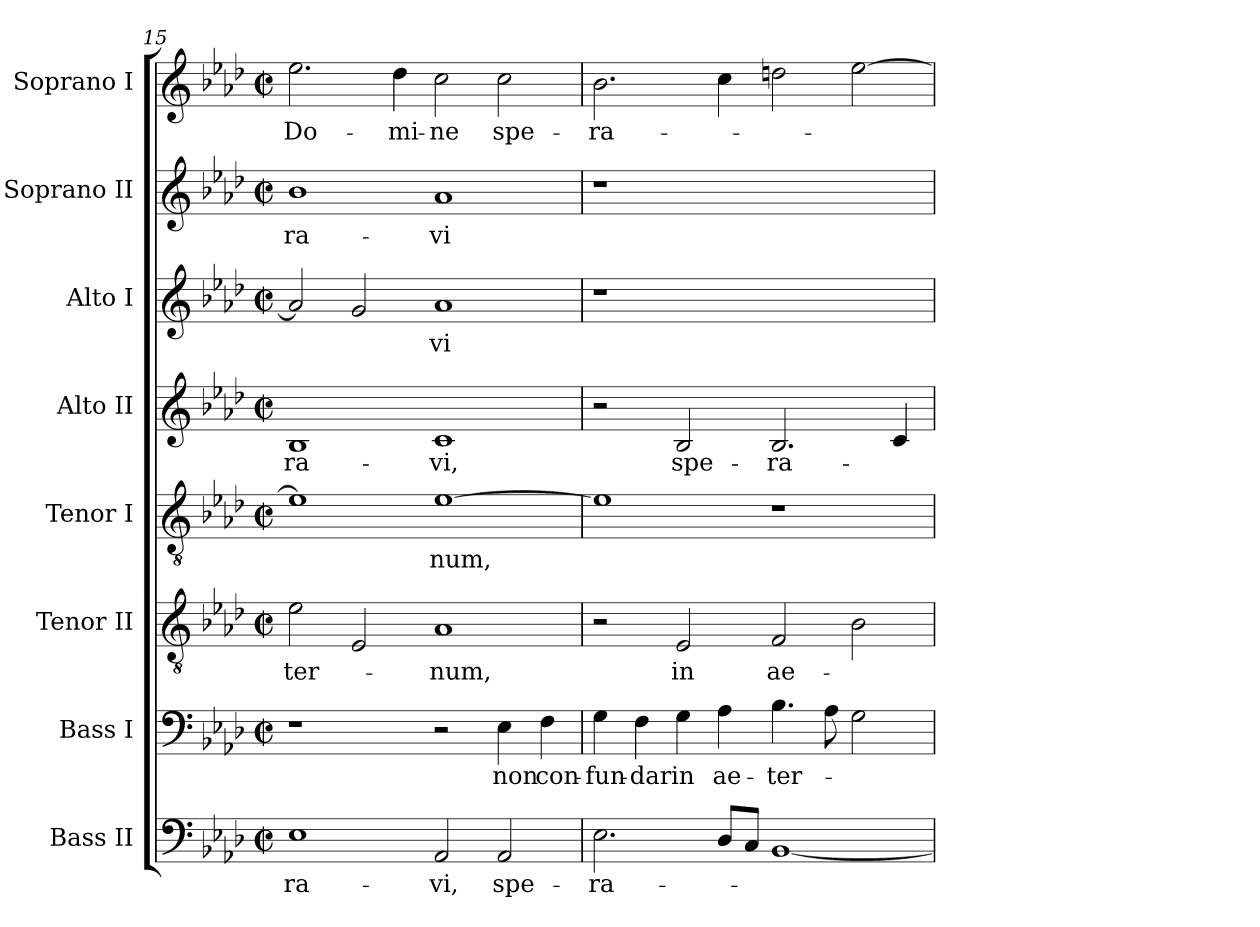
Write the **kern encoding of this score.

**kern	**text	**kern	**text	**kern	**text	**kern	**text	**kern	**text	**kern	**text	**kern	**text	**kern	**text
*part8	*part8	*part7	*part7	*part6	*part6	*part5	*part5	*part4	*part4	*part3	*part3	*part2	*part2	*part1	*part1
*staff8	*staff8	*staff7	*staff7	*staff6	*staff6	*staff5	*staff5	*staff4	*staff4	*staff3	*staff3	*staff2	*staff2	*staff1	*staff1
*I"Bass II	*	*I"Bass I	*	*I"Tenor II	*	*I"Tenor I	*	*I"Alto II	*	*I"Alto I	*	*I"Soprano II	*	*I"Soprano I	*
*I'B.	*	*	*	*	*	*I'T.	*	*	*	*I'A.	*	*	*	*	*
*clefF4	*	*clefF4	*	*clefGv2	*	*clefGv2	*	*clefG2	*	*clefG2	*	*clefG2	*	*clefG2	*
*	*	*	*	*ITrd7c12	*	*ITrd7c12	*	*ITrd7c12	*	*ITrd7c12	*	*	*	*	*
*k[b-e-a-d-]	*	*k[b-e-a-d-]	*	*k[b-e-a-d-]	*	*k[b-e-a-d-]	*	*k[b-e-a-d-]	*	*k[b-e-a-d-]	*	*k[b-e-a-d-]	*	*k[b-e-a-d-]	*
*A-:	*	*A-:	*	*A-:	*	*A-:	*	*A-:	*	*A-:	*	*A-:	*	*A-:	*
*M2/2	*	*M2/2	*	*M2/2	*	*M2/2	*	*M2/2	*	*M2/2	*	*M2/2	*	*M2/2	*
*met(c|)	*	*met(c|)	*	*met(c|)	*	*met(c|)	*	*met(c|)	*	*met(c|)	*	*met(c|)	*	*met(c|)	*
=15	=15	=15	=15	=15	=15	=15	=15	=15	=15	=15	=15	=15	=15	=15	=15
!	!LO:LY:b:color=#000000	!	!	!	!	!	!	!	!	!	!	!	!	!	!
!	!	!	!	!	!LO:LY:b:color=#000000	!	!	!	!	!	!	!	!	!	!
!	!	!	!	!	!	!	!	!	!LO:LY:b:color=#000000	!	!	!	!	!	!
!	!	!	!	!	!	!	!	!	!	!	!	!	!LO:LY:b:color=#000000	!	!
!	!	!	!	!	!	!	!	!	!	!	!	!	!	!	!LO:LY:b:color=#000000
1E-i	-ra-	1r	.	2E-i\	-ter-	1E-i]	.	1BB-i	-ra-	2A-i/]	.	1b-i	-ra-	2.ee-i\	Do-
.	.	.	.	2EE-i/	.	.	.	.	.	2Gi/	.	.	.	.	.
!	!	!	!	!	!	!	!	!	!	!	!	!	!	!	!LO:LY:b:color=#000000
.	.	.	.	.	.	.	.	.	.	.	.	.	.	4dd-i\	-mi-
!	!LO:LY:b:color=#000000	!	!	!	!	!	!	!	!	!	!	!	!	!	!
!	!	!	!	!	!LO:LY:b:color=#000000	!	!	!	!	!	!	!	!	!	!
!	!	!	!	!	!	!	!LO:LY:b:color=#000000	!	!	!	!	!	!	!	!
!	!	!	!	!	!	!	!	!	!LO:LY:b:color=#000000	!	!	!	!	!	!
!	!	!	!	!	!	!	!	!	!	!	!LO:LY:b:color=#000000	!	!	!	!
!	!	!	!	!	!	!	!	!	!	!	!	!	!LO:LY:b:color=#000000	!	!
!	!	!	!	!	!	!	!	!	!	!	!	!	!	!	!LO:LY:b:color=#000000
2AA-i/	-vi,	2r	.	1AA-i	-num,	[>1E-i	-num,	1Ci	-vi,	1A-i	-vi	1a-i	-vi	2cci\	-ne
!	!LO:LY:b:color=#000000	!	!	!	!	!	!	!	!	!	!	!	!	!	!
!	!	!	!LO:LY:b:color=#000000	!	!	!	!	!	!	!	!	!	!	!	!
!	!	!	!	!	!	!	!	!	!	!	!	!	!	!	!LO:LY:b:color=#000000
2AA-i/	spe-	4E-i\	non	.	.	.	.	.	.	.	.	.	.	2cci\	spe-
!	!	!	!LO:LY:b:color=#000000	!	!	!	!	!	!	!	!	!	!	!	!
.	.	4Fi\	con-	.	.	.	.	.	.	.	.	.	.	.	.
=16	=16	=16	=16	=16	=16	=16	=16	=16	=16	=16	=16	=16	=16	=16	=16
!	!LO:LY:b:color=#000000	!	!	!	!	!	!	!	!	!	!	!	!	!	!
!	!	!	!LO:LY:b:color=#000000	!	!	!	!	!	!	!LO:N:vis=1	!	!LO:N:vis=1	!	!	!
!	!	!	!	!	!	!	!	!	!	!	!	!	!	!	!LO:LY:b:color=#000000
2.E-i\	-ra-	4Gi\	-fun-	2r	.	1E-i]	.	2r	.	1r	.	1r	.	2.b-i\	-ra-
!	!	!	!LO:LY:b:color=#000000	!	!	!	!	!	!	!	!	!	!	!	!
.	.	4Fi\	-dar	.	.	.	.	.	.	.	.	.	.	.	.
!	!	!	!LO:LY:b:color=#000000	!	!	!	!	!	!	!	!	!	!	!	!
!	!	!	!	!	!LO:LY:b:color=#000000	!	!	!	!	!	!	!	!	!	!
!	!	!	!	!	!	!	!	!	!LO:LY:b:color=#000000	!	!	!	!	!	!
.	.	4Gi\	in	2EE-i/	in	.	.	2BB-i/	spe-	.	.	.	.	.	.
!	!	!	!LO:LY:b:color=#000000	!	!	!	!	!	!	!	!	!	!	!	!
8D-i/L	.	4A-i\	ae-	.	.	.	.	.	.	.	.	.	.	4cci\	.
8Ci/J	.	.	.	.	.	.	.	.	.	.	.	.	.	.	.
!	!	!	!LO:LY:b:color=#000000	!	!	!	!	!	!	!	!	!	!	!	!
!	!	!	!	!	!LO:LY:b:color=#000000	!	!	!	!	!	!	!	!	!	!
!	!	!	!	!	!	!	!	!	!LO:LY:b:color=#000000	!	!	!	!	!	!
[<1BB-i	.	4.B-i\	-ter-	2FFi/	ae-	1r	.	2.BB-i/	-ra-	1ryy	.	1ryy	.	2ddni\	.
.	.	8A-i\	.	.	.	.	.	.	.	.	.	.	.	.	.
.	.	2Gi\	.	2BB-i\	.	.	.	.	.	.	.	.	.	[>2ee-i\	.
.	.	.	.	.	.	.	.	4Ci/	.	.	.	.	.	.	.
=	=	=	=	=	=	=	=	=	=	=	=	=	=	=	=
*-	*-	*-	*-	*-	*-	*-	*-	*-	*-	*-	*-	*-	*-	*-	*-
